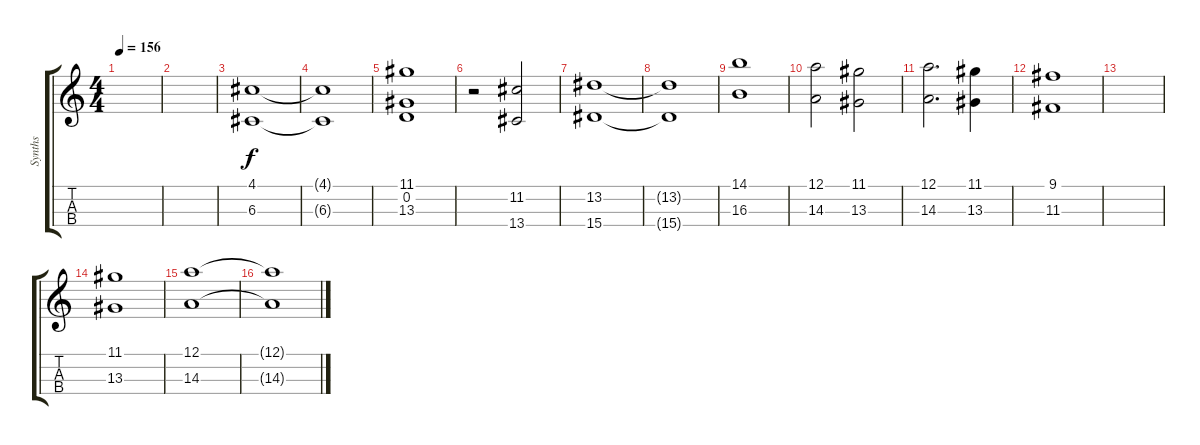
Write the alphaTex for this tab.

\track ("Synths" "Synths") {instrument lead6voice}
\staff {score tabs}
\tuning (A4 D4 G3 C3) {hide}
\ts (4 4)
\tempo 156
\clef g2
\ks c
|
|
(4.1 6.3).1 |
(4.1{t} 6.3{t}).1 |
(11.1 0.2 13.3).1 |
r.2 (11.2 13.4).2 |
(13.2 15.4).1 |
(13.2{t} 15.4{t}).1 |
(14.1 16.3).1 |
(12.1 14.3).2 (11.1 13.3).2 |
(12.1 14.3).2{d} (11.1 13.3).4 |
(9.1 11.3).1 |
|
(11.1 13.3).1 |
(12.1 14.3).1 |
(12.1{t} 14.3{t}).1
